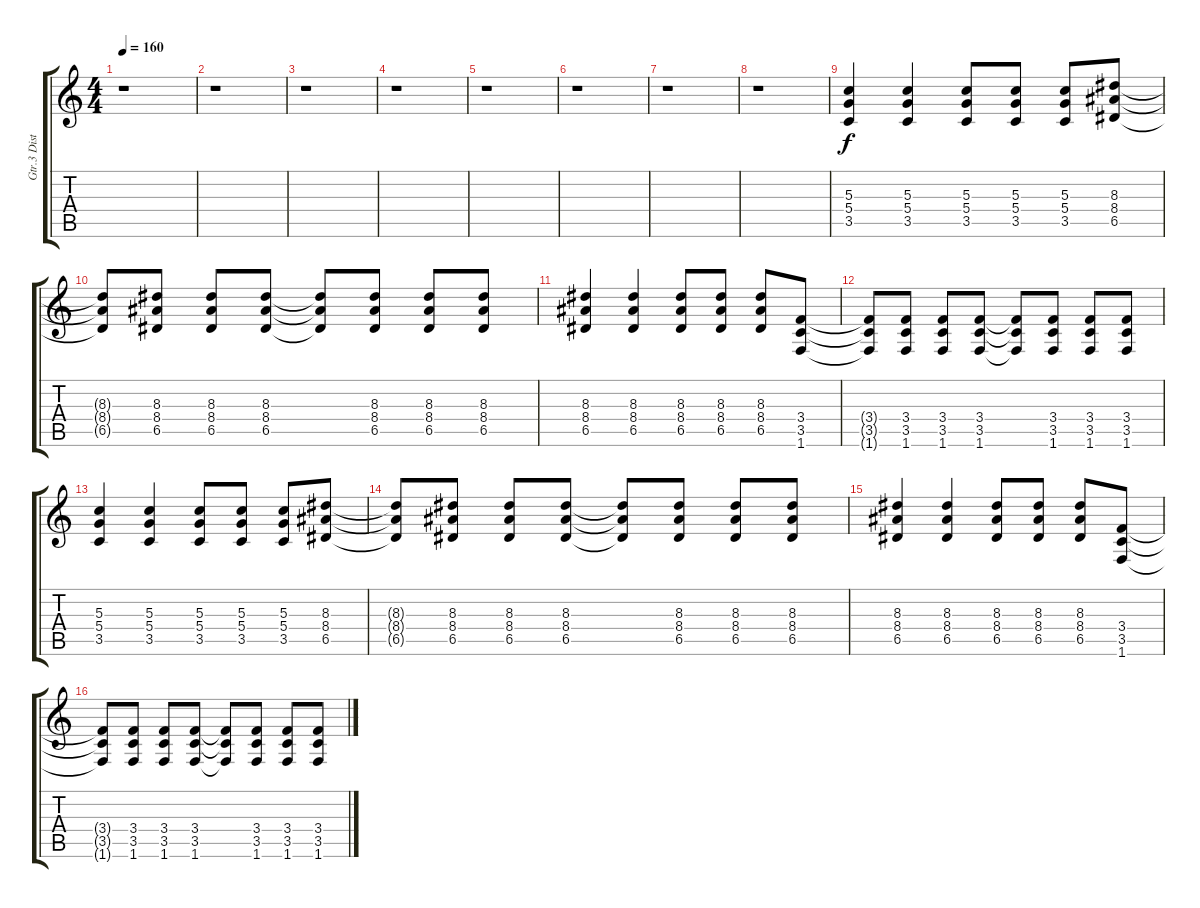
\track ("Gtr.3 Dist. (Rhythm)" "Gtr.3 Dist") {instrument distortionguitar}
\staff {score tabs}
\tuning (E4 B3 G3 D3 A2 E2) {hide}
\ts (4 4)
\tempo 160
\clef g2
\ks c
r.1{dy f} |
r.1 |
r.1 |
r.1 |
r.1 |
r.1 |
r.1 |
r.1 |
(5.3 5.4 3.5).4 (5.3 5.4 3.5).4 (5.3 5.4 3.5).8 (5.3 5.4 3.5).8 (5.3 5.4 3.5).8 (8.3 8.4 6.5).8 |
(8.3{t} 8.4{t} 6.5{t}).8 (8.3 8.4 6.5).8 (8.3 8.4 6.5).8 (8.3 8.4 6.5).8 (8.3{t} 8.4{t} 6.5{t}).8 (8.3 8.4 6.5).8 (8.3 8.4 6.5).8 (8.3 8.4 6.5).8 |
(8.3 8.4 6.5).4 (8.3 8.4 6.5).4 (8.3 8.4 6.5).8 (8.3 8.4 6.5).8 (8.3 8.4 6.5).8 (3.4 3.5 1.6).8 |
(3.4{t} 3.5{t} 1.6{t}).8 (3.4 3.5 1.6).8 (3.4 3.5 1.6).8 (3.4 3.5 1.6).8 (3.4{t} 3.5{t} 1.6{t}).8 (3.4 3.5 1.6).8 (3.4 3.5 1.6).8 (3.4 3.5 1.6).8 |
(5.3 5.4 3.5).4 (5.3 5.4 3.5).4 (5.3 5.4 3.5).8 (5.3 5.4 3.5).8 (5.3 5.4 3.5).8 (8.3 8.4 6.5).8 |
(8.3{t} 8.4{t} 6.5{t}).8 (8.3 8.4 6.5).8 (8.3 8.4 6.5).8 (8.3 8.4 6.5).8 (8.3{t} 8.4{t} 6.5{t}).8 (8.3 8.4 6.5).8 (8.3 8.4 6.5).8 (8.3 8.4 6.5).8 |
(8.3 8.4 6.5).4 (8.3 8.4 6.5).4 (8.3 8.4 6.5).8 (8.3 8.4 6.5).8 (8.3 8.4 6.5).8 (3.4 3.5 1.6).8 |
(3.4{t} 3.5{t} 1.6{t}).8 (3.4 3.5 1.6).8 (3.4 3.5 1.6).8 (3.4 3.5 1.6).8 (3.4{t} 3.5{t} 1.6{t}).8 (3.4 3.5 1.6).8 (3.4 3.5 1.6).8 (3.4 3.5 1.6).8
